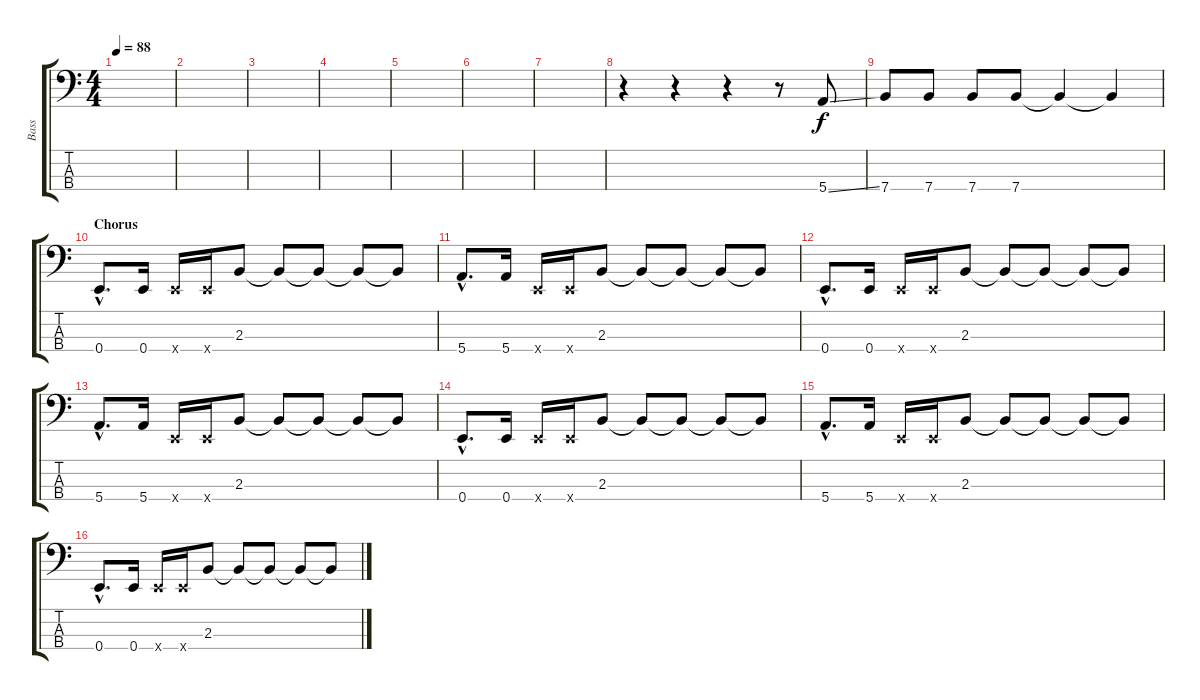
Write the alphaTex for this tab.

\track ("Bass" "Bass") {instrument electricbassfinger}
\staff {score tabs}
\tuning (G2 D2 A1 E1) {hide}
\ts (4 4)
\tempo 88
\clef f4
\ks c
|
|
|
|
|
|
|
r.4 r.4 r.4 r.8 5.4{ss}.8 |
7.4.8 7.4.8 7.4.8 7.4.8 7.4{t}.4 7.4{t}.4 |
\section ("" "Chorus")
0.4{hac}.8{d} 0.4.16 0.4{x}.16 0.4{x}.16 2.3.8 2.3{t}.8 2.3{t}.8 2.3{t}.8 2.3{t}.8 |
5.4{hac}.8{d} 5.4.16 0.4{x}.16 0.4{x}.16 2.3.8 2.3{t}.8 2.3{t}.8 2.3{t}.8 2.3{t}.8 |
0.4{hac}.8{d} 0.4.16 0.4{x}.16 0.4{x}.16 2.3.8 2.3{t}.8 2.3{t}.8 2.3{t}.8 2.3{t}.8 |
5.4{hac}.8{d} 5.4.16 0.4{x}.16 0.4{x}.16 2.3.8 2.3{t}.8 2.3{t}.8 2.3{t}.8 2.3{t}.8 |
0.4{hac}.8{d} 0.4.16 0.4{x}.16 0.4{x}.16 2.3.8 2.3{t}.8 2.3{t}.8 2.3{t}.8 2.3{t}.8 |
5.4{hac}.8{d} 5.4.16 0.4{x}.16 0.4{x}.16 2.3.8 2.3{t}.8 2.3{t}.8 2.3{t}.8 2.3{t}.8 |
0.4{hac}.8{d} 0.4.16 0.4{x}.16 0.4{x}.16 2.3.8 2.3{t}.8 2.3{t}.8 2.3{t}.8 2.3{t}.8
